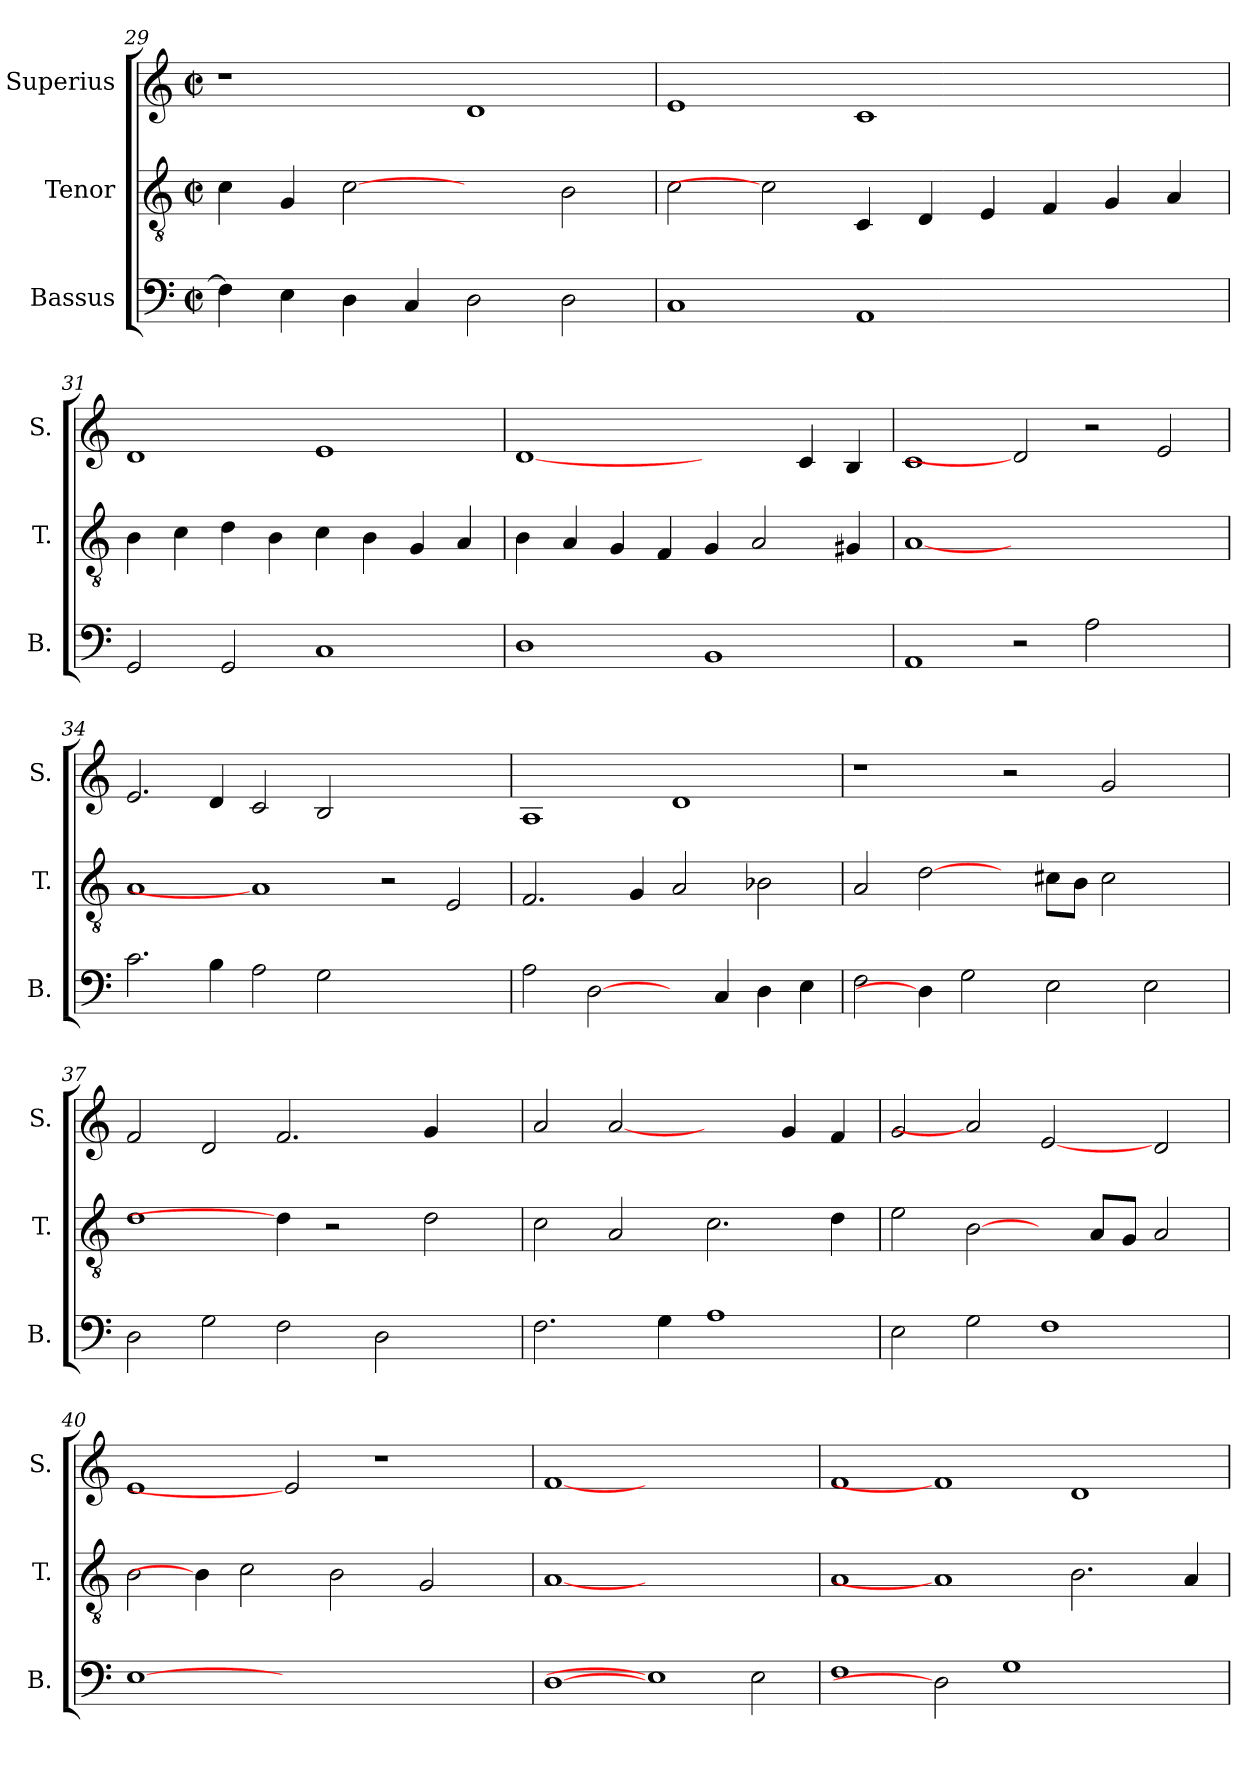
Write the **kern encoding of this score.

**kern	**kern	**kern
*part3	*part2	*part1
*staff3	*staff2	*staff1
*I"Bassus	*I"Tenor	*I"Superius
*I'B.	*I'T.	*I'S.
*clefF4	*clefGv2	*clefG2
*	*ITrd7c12	*
*k[]	*k[]	*k[]
*C:	*C:	*C:
*M2/2	*M2/2	*M2/2
*met(c|)	*met(c|)	*met(c|)
=29	=29	=29
4Fi\]	4Ci\	1r
4Ei\	4GGi/	.
4Di\	[2Ci	.
4Ci/	.	.
2Di\	2ryy	1di
2Di\	2BBi\	.
!!LO:LB:g=z
=30	=30	=30
1Ci	2Ci\	1ei
.	2Ci]	.
1AAi	4CCi/	1ci
.	4DDi/	.
.	4EEi/	.
.	4FFi/	.
2ryy	4GGi/	2ryy
.	4AAi/	.
=31	=31	=31
2GGi/	4BBi\	1di
.	4Ci\	.
2GGi/	4Di\	.
.	4BBi\	.
1Ci	4Ci\	1ei
.	4BBi\	.
.	4GGi/	.
.	4AAi/	.
=32	=32	=32
1Di	4BBi\	[1di
.	4AAi/	.
.	4GGi/	.
.	4FFi/	.
1BBi	4GGi/	2ryy
.	2AAi/	.
.	.	4ci/
.	4GG#Xi/	4Bi/
=33	=33	=33
1AAi	[1AAi	1ci
2r	1.ryy	2di]
2Ai\	.	2r
2ryy	.	2ei/
=34	=34	=34
2.ci\	1AAi	2.ei/
4Bi\	.	4di/
2Ai\	1AAi]	2ci/
2Gi\	.	2Bi/
1ryy	2r	1ryy
.	2EEi/	.
!!LO:LB:g=z
=35	=35	=35
2Ai\	2.FFi/	1Ai
[2Di\	.	.
.	4GGi/	.
4ryy	2AAi/	1di
4Ci/	.	.
4Di\	2BB-Xi\	.
4Ei\	.	.
=36	=36	=36
2Fi\	2AAi/	1r
4Di\]	[2Di\	.
2Gi\	.	.
.	4ryy	2r
2Ei\	8C#Xi\L	.
.	8BBi\J	.
.	2C#i\	2gi/
2Ei\	.	.
.	4ryy	4ryy
=37	=37	=37
2Di\	1Di	2fi/
2Gi\	.	2di/
2Fi\	4Di\]	2.fi/
.	2r	.
2Di\	.	.
.	2Di\	4gi/
4ryy	.	4ryy
=38	=38	=38
2.Fi\	2Ci\	2ai/
.	2AAi/	[2ai
4Gi\	.	.
1Ai	2.Ci\	2ryy
.	.	4gi/
.	4Di\	4fi/
!!LO:PB:g=z
=39	=39	=39
2Ei\	2Ei\	2gi/
2Gi\	[2BBi\	2ai]
1Fi	4ryy	[2ei
.	8AAi/L	.
.	8GGi/J	.
.	2AAi/	2di/
=40	=40	=40
[1Ei	2BBi\	1ei
.	4BBi\]	.
.	2Ci\	.
1.ryy	.	2ei]
.	2BBi\	.
.	.	1r
.	2GGi/	.
.	4ryy	.
=41	=41	=41
[1Di	[1AAi	[1fi
1Ei]	1.ryy	1.ryy
2Ei\	.	.
=42	=42	=42
1Fi	1AAi	1fi
2Di]	1AAi]	1fi]
1Gi	.	.
.	2.BBi\	1di
2ryy	.	.
.	4AAi/	.
=	=	=
*-	*-	*-
